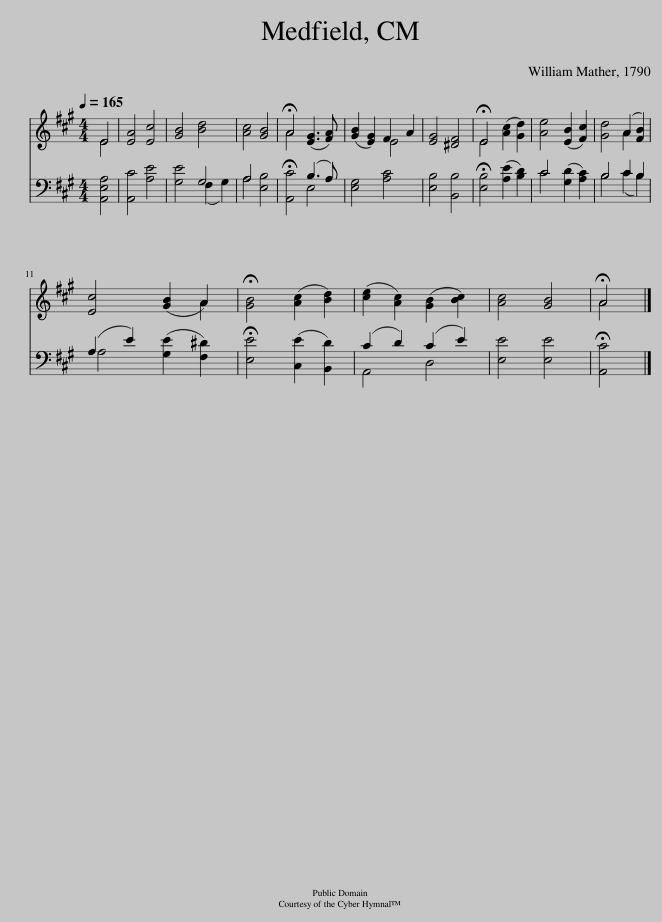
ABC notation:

X:1
%%score ( 1 2 ) ( 3 4 )
L:1/8
Q:1/4=165
M:4/4
I:linebreak $
K:A
V:1 treble
V:2 treble
V:3 bass
V:4 bass
V:1
 E4 | [EA]4 [Ec]4 | [GB]4 [Bd]4 | [Ac]4 [GB]4 | !fermata!A4 ([EG]3 [FA]) | %5
 ([GB]2 [EG]2) F2 A2 | [EG]4 [^DF]4 | !fermata!E4 ([Ac]2 [Gd]2) | [Ae]4 ([EB]2 [Fc]2) | [Gd]4 (A2 [FB]2) |$ %10
 [Ec]4 ([GB]2 A2) | !fermata![GB]4 ([Ac]2 [Bd]2) | ([ce]2 [Ac]2) ([GB]2 [Bc]2) | [Ac]4 [GB]4 | !fermata!A4 |] %15
V:2
 E4 | x8 | x8 | x8 | A4 x4 | %5
 x4 E4 | x8 | E4 x4 | x8 | x4 A2 x2 |$ %10
 x6 A2 | x8 | x8 | x8 | A4 |] %15
V:3
 [A,,E,A,]4 | [A,,C]4 [A,E]4 | [G,E]4 G,4 | A,4 [E,B,]4 | !fermata![A,,C]4 (B,3 A,) | %5
 [E,G,]4 [A,C]4 | [E,B,]4 [B,,B,]4 | !fermata![E,B,]4 ([A,E]2 [B,D]2) | C4 ([G,D]2 [A,C]2) | B,4 C2 B,2 |$ %10
 (A,2 E2) ([G,E]2 [F,^D]2) | !fermata![E,E]4 ([C,E]2 [B,,D]2) | (C2 D2) (C2 E2) | [E,E]4 [E,E]4 | !fermata![A,,C]4 |] %15
V:4
 x4 | x8 | x4 (F,2 G,2) | A,4 x4 | x4 E,4 | %5
 x8 | x8 | x8 | C4 x4 | B,4 (C2 B,2) |$ %10
 A,4 x4 | x8 | A,,4 D,4 | x8 | x4 |] %15
